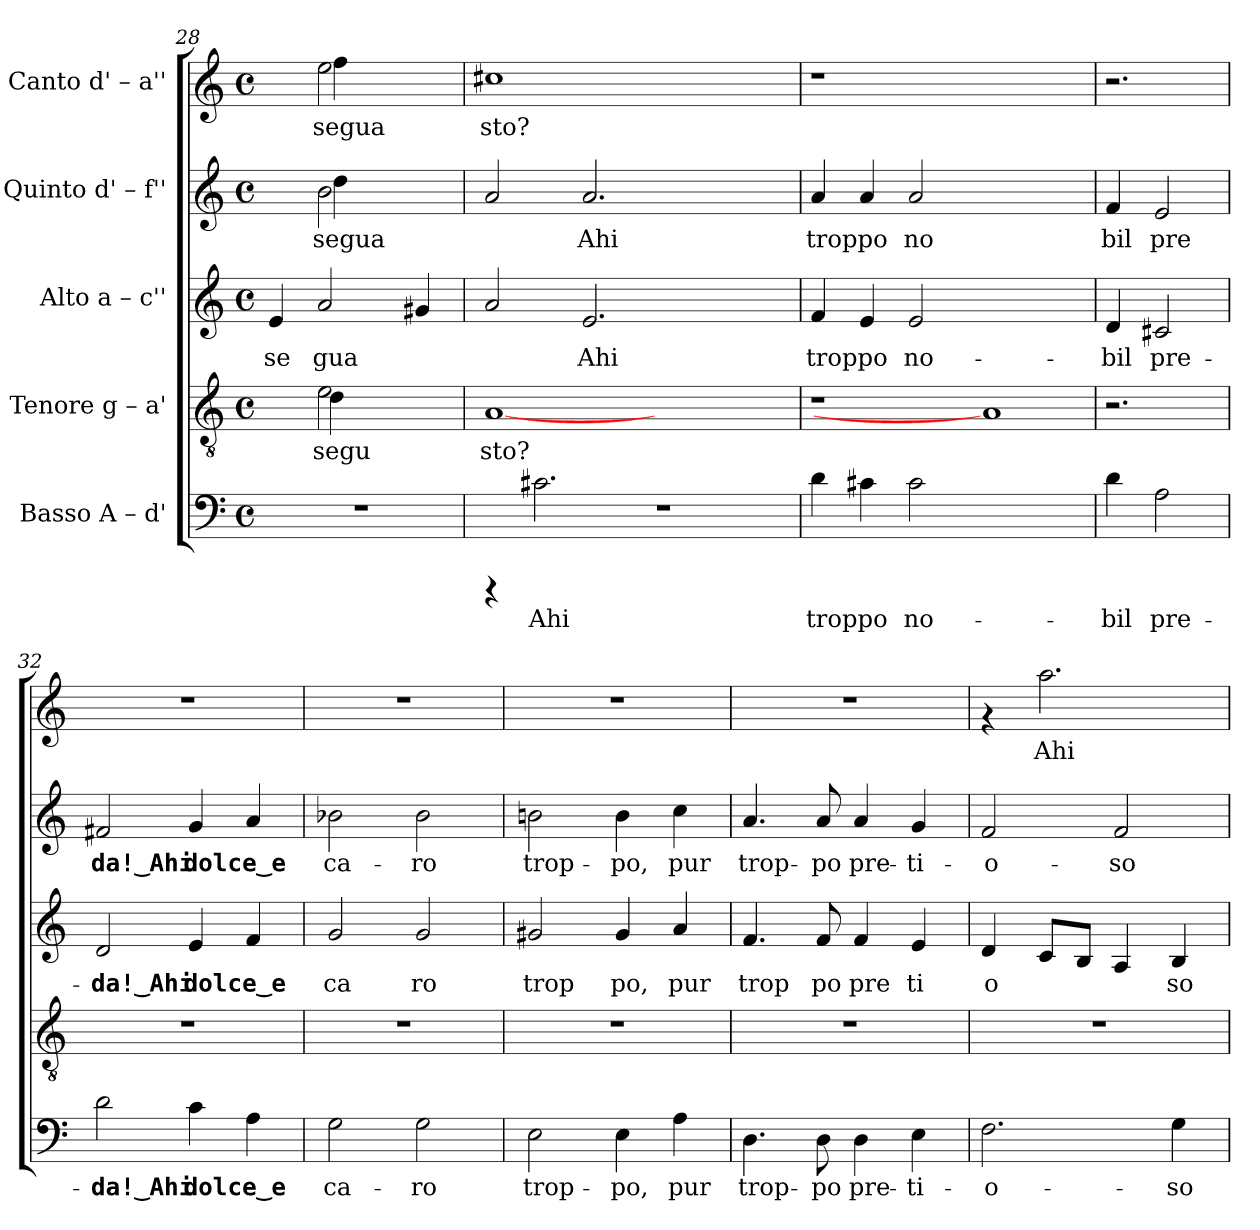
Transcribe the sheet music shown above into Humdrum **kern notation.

**kern	**text	**kern	**text	**kern	**text	**kern	**text	**kern	**text
*part5	*part5	*part4	*part4	*part3	*part3	*part2	*part2	*part1	*part1
*staff5	*staff5	*staff4	*staff4	*staff3	*staff3	*staff2	*staff2	*staff1	*staff1
*I"Basso  A – d'	*	*I"Tenore  g – a'	*	*I"Alto  a – c''	*	*I"Quinto  d' – f''	*	*I"Canto  d' – a''	*
*clefF4	*	*clefGv2	*	*clefG2	*	*clefG2	*	*clefG2	*
*k[]	*	*k[]	*	*k[]	*	*k[]	*	*k[]	*
*C:	*	*C:	*	*C:	*	*C:	*	*C:	*
*M4/4	*	*M4/4	*	*M4/4	*	*M4/4	*	*M4/4	*
*met(c)	*	*met(c)	*	*met(c)	*	*met(c)	*	*met(c)	*
=28	=28	=28	=28	=28	=28	=28	=28	=28	=28
*	*	*^	*	*	*	*	*	*	*
!	!	!	!	!	!	!LO:LY:b:rj	!	!	!	!
*	*	*	*	*	*	*	*^	*	*^	*
1r	.	4ryy	4ryy	.	4e/	-se	4ryy	4ryy	.	4ryy	4ryy	.
!	!	!	!	!LO:LY:b:cj	!	!LO:LY:b:rj	!	!	!LO:LY:b:rj	!	!	!LO:LY:b:cj
.	.	2e\	4d\	-segu	2a/	gua-	2b\	4dd\	segua	2ee\	4ff\	segua
.	.	.	4ryy	.	.	.	.	4ryy	.	.	4ryy	.
!	!	!	!	!	!	!LO:LY:b:rj	!	!	!	!	!	!
.	.	4ryy	4ryy	.	4g#X/	--	4ryy	4ryy	.	4ryy	4ryy	.
=29	=29	=29	=29	=29	=29	=29	=29	=29	=29	=29	=29	=29
!	!	!	!	!LO:LY:b:cj	!	!	!	!	!	!	!	!LO:LY:b:cj
*	*	*	*	*	*	*	*v	*v	*	*	*	*
*	*	*v	*v	*	*	*	*	*	*v	*v	*
4rCCC	.	[1A	sto?	2a/	.	2a/	.	1cc#X	sto?
!	!LO:LY:b:cj	!	!	!	!	!	!	!	!
2.c#X\	Ahi	.	.	.	.	.	.	.	.
!	!	!	!	!	!LO:LY:b:rj	!	!LO:LY:b:rj	!	!
.	.	.	.	2.e/	-Ahi	2.a/	Ahi	.	.
1r	.	1ryy	.	.	.	.	.	1ryy	.
.	.	.	.	2.ryy	.	2.ryy	.	.	.
=30	=30	=30	=30	=30	=30	=30	=30	=30	=30
!	!LO:LY:b:cj	!	!	!	!LO:LY:b:rj	!	!LO:LY:b:rj	!	!
4d\	troppo	1r	.	4f/	troppo	4a/	troppo	1r	.
!	!LO:LY:b:cj	!	!	!	!LO:LY:b:rj	!	!LO:LY:b:rj	!	!
4c#X\	.	.	.	4e/	.	4a/	.	.	.
!	!LO:LY:b:cj	!	!	!	!LO:LY:b:rj	!	!LO:LY:b:rj	!	!
2c#\	no-	.	.	2e/	no-	2a/	no	.	.
1ryy	.	1A]	.	1ryy	.	1ryy	.	1ryy	.
=31	=31	=31	=31	=31	=31	=31	=31	=31	=31
!	!LO:LY:b:cj	!	!	!	!LO:LY:b:rj	!	!LO:LY:b:rj	!	!
4d\	-bil	2.r	.	4d/	-bil	4f/	bil	2.r	.
!	!LO:LY:b:cj	!	!	!	!LO:LY:b:rj	!	!LO:LY:b:rj	!	!
2A\	pre-	.	.	2c#X/	pre-	2e/	pre	.	.
!!LO:PB:g=z
=32	=32	=32	=32	=32	=32	=32	=32	=32	=32
!	!LO:LY:b:cj	!	!	!	!LO:LY:b:rj	!	!LO:LY:b:rj	!	!
2d\	-da!‿Ahi	1r	.	2d/	-da!‿Ahi	2f#X/	da!‿Ahi	1r	.
!	!LO:LY:b:cj	!	!	!	!LO:LY:b:rj	!	!LO:LY:b:rj	!	!
4c\	dolce‿e	.	.	4e/	dolce‿e	4g/	dolce‿e	.	.
!	!LO:LY:b:cj	!	!	!	!LO:LY:b:rj	!	!LO:LY:b:rj	!	!
4A\	.	.	.	4f/	.	4a/	.	.	.
=33	=33	=33	=33	=33	=33	=33	=33	=33	=33
!	!LO:LY:b:cj	!	!	!	!LO:LY:b:rj	!	!LO:LY:b:rj	!	!
2G\	ca-	1r	.	2g/	ca	2b-X\	ca-	1r	.
!	!LO:LY:b:cj	!	!	!	!LO:LY:b:rj	!	!LO:LY:b:rj	!	!
2G\	-ro	.	.	2g/	ro	2b-\	-ro	.	.
=34	=34	=34	=34	=34	=34	=34	=34	=34	=34
!	!LO:LY:b:cj	!	!	!	!LO:LY:b:rj	!	!LO:LY:b:rj	!	!
2E\	trop-	1r	.	2g#X/	trop	2bn\	trop-	1r	.
!	!LO:LY:b:cj	!	!	!	!LO:LY:b:rj	!	!LO:LY:b:rj	!	!
4E\	-po,	.	.	4g#/	po,	4b\	-po,	.	.
!	!LO:LY:b:cj	!	!	!	!LO:LY:b:rj	!	!LO:LY:b:rj	!	!
4A\	pur	.	.	4a/	pur	4cc\	pur	.	.
=35	=35	=35	=35	=35	=35	=35	=35	=35	=35
!	!LO:LY:b:cj	!	!	!	!LO:LY:b:rj	!	!LO:LY:b:rj	!	!
4.D\	trop-	1r	.	4.f/	trop	4.a/	trop-	1r	.
!	!LO:LY:b:cj	!	!	!	!LO:LY:b:rj	!	!LO:LY:b:rj	!	!
8D\	-po	.	.	8f/	po	8a/	-po	.	.
!	!LO:LY:b:cj	!	!	!	!LO:LY:b:rj	!	!LO:LY:b:rj	!	!
4D\	pre-	.	.	4f/	pre	4a/	pre-	.	.
!	!LO:LY:b:cj	!	!	!	!LO:LY:b:rj	!	!LO:LY:b:rj	!	!
4E\	-ti-	.	.	4e/	ti	4g/	-ti-	.	.
=36	=36	=36	=36	=36	=36	=36	=36	=36	=36
!	!LO:LY:b:cj	!	!	!	!LO:LY:b:rj	!	!LO:LY:b:rj	!	!
2.F\	-o-	1r	.	4d/	o	2f/	-o-	4rf	.
!	!	!	!	!	!LO:LY:b:rj	!	!	!	!LO:LY:b:cj
.	.	.	.	8c/L	.	.	.	2.aa\	Ahi
!	!	!	!	!	!LO:LY:b:rj	!	!	!	!
.	.	.	.	8B/J	.	.	.	.	.
!	!	!	!	!	!LO:LY:b:rj	!	!LO:LY:b:rj	!	!
.	.	.	.	4A/	.	2f/	-so	.	.
!	!LO:LY:b:cj	!	!	!	!LO:LY:b:rj	!	!	!	!
4G\	-so	.	.	4B/	so	.	.	.	.
=	=	=	=	=	=	=	=	=	=
*-	*-	*-	*-	*-	*-	*-	*-	*-	*-
